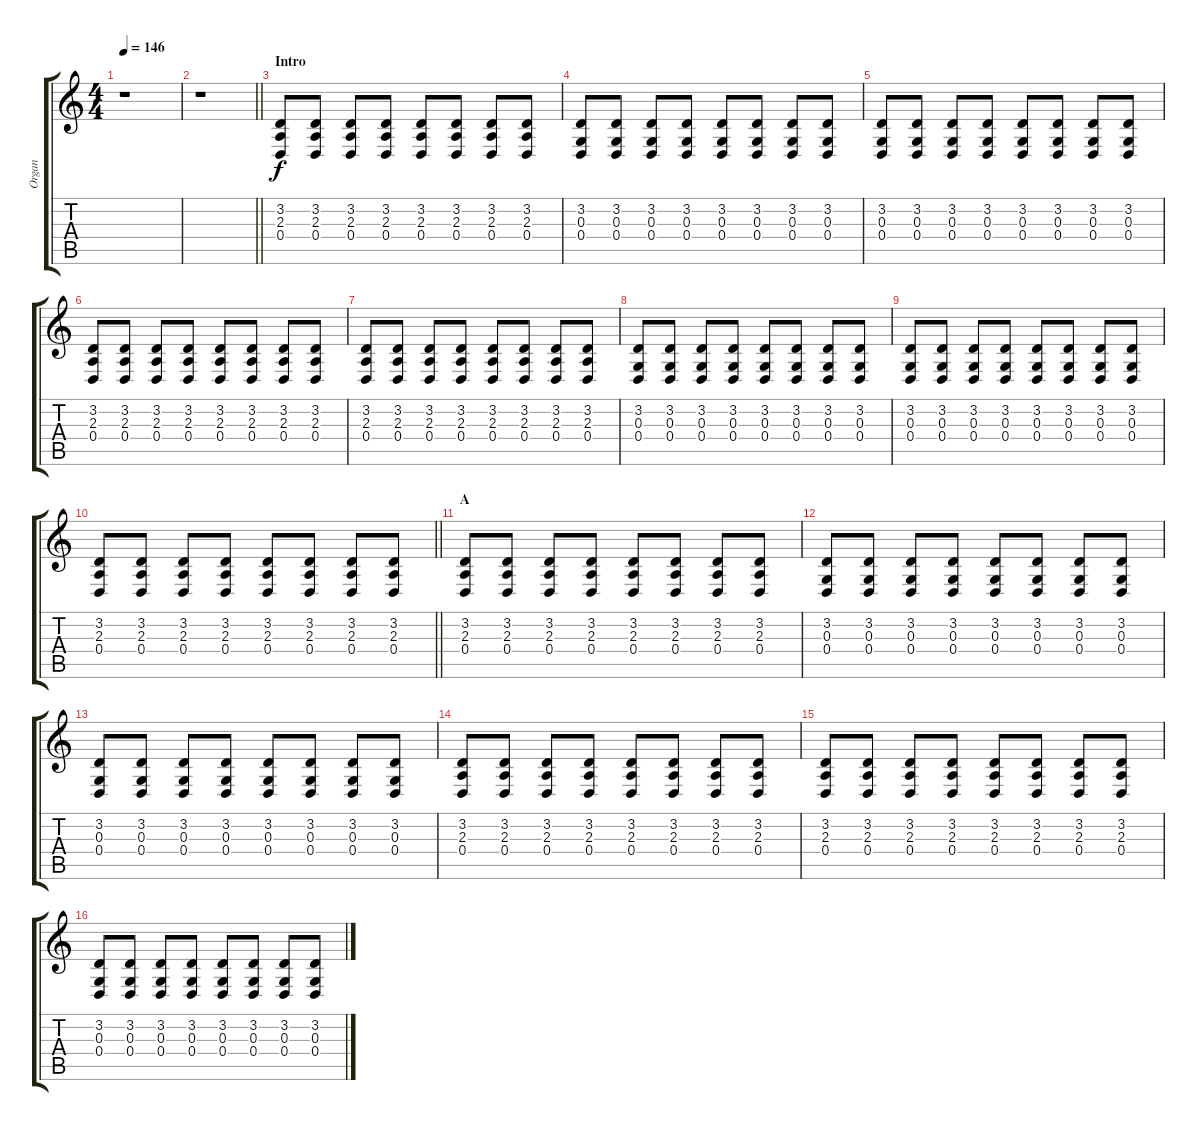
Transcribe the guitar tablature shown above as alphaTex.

\track ("Organ" "Organ") {instrument churchorgan}
\staff {score tabs}
\tuning (E4 B3 G3 D3 A2 E2) {hide}
\ts (4 4)
\tempo 146
\clef g2
\ks c
r.1{dy f instrument churchorgan} |
\barLineRight lightlight
r.1 |
\section ("" "Intro")
(3.2 2.3 0.4).8 (3.2 2.3 0.4).8 (3.2 2.3 0.4).8 (3.2 2.3 0.4).8 (3.2 2.3 0.4).8 (3.2 2.3 0.4).8 (3.2 2.3 0.4).8 (3.2 2.3 0.4).8 |
(3.2 0.3 0.4).8 (3.2 0.3 0.4).8 (3.2 0.3 0.4).8 (3.2 0.3 0.4).8 (3.2 0.3 0.4).8 (3.2 0.3 0.4).8 (3.2 0.3 0.4).8 (3.2 0.3 0.4).8 |
(3.2 0.3 0.4).8 (3.2 0.3 0.4).8 (3.2 0.3 0.4).8 (3.2 0.3 0.4).8 (3.2 0.3 0.4).8 (3.2 0.3 0.4).8 (3.2 0.3 0.4).8 (3.2 0.3 0.4).8 |
(3.2 2.3 0.4).8 (3.2 2.3 0.4).8 (3.2 2.3 0.4).8 (3.2 2.3 0.4).8 (3.2 2.3 0.4).8 (3.2 2.3 0.4).8 (3.2 2.3 0.4).8 (3.2 2.3 0.4).8 |
(3.2 2.3 0.4).8 (3.2 2.3 0.4).8 (3.2 2.3 0.4).8 (3.2 2.3 0.4).8 (3.2 2.3 0.4).8 (3.2 2.3 0.4).8 (3.2 2.3 0.4).8 (3.2 2.3 0.4).8 |
(3.2 0.3 0.4).8 (3.2 0.3 0.4).8 (3.2 0.3 0.4).8 (3.2 0.3 0.4).8 (3.2 0.3 0.4).8 (3.2 0.3 0.4).8 (3.2 0.3 0.4).8 (3.2 0.3 0.4).8 |
(3.2 0.3 0.4).8 (3.2 0.3 0.4).8 (3.2 0.3 0.4).8 (3.2 0.3 0.4).8 (3.2 0.3 0.4).8 (3.2 0.3 0.4).8 (3.2 0.3 0.4).8 (3.2 0.3 0.4).8 |
\barLineRight lightlight
(3.2 2.3 0.4).8 (3.2 2.3 0.4).8 (3.2 2.3 0.4).8 (3.2 2.3 0.4).8 (3.2 2.3 0.4).8 (3.2 2.3 0.4).8 (3.2 2.3 0.4).8 (3.2 2.3 0.4).8 |
\section ("" "A")
(3.2 2.3 0.4).8 (3.2 2.3 0.4).8 (3.2 2.3 0.4).8 (3.2 2.3 0.4).8 (3.2 2.3 0.4).8 (3.2 2.3 0.4).8 (3.2 2.3 0.4).8 (3.2 2.3 0.4).8 |
(3.2 0.3 0.4).8 (3.2 0.3 0.4).8 (3.2 0.3 0.4).8 (3.2 0.3 0.4).8 (3.2 0.3 0.4).8 (3.2 0.3 0.4).8 (3.2 0.3 0.4).8 (3.2 0.3 0.4).8 |
(3.2 0.3 0.4).8 (3.2 0.3 0.4).8 (3.2 0.3 0.4).8 (3.2 0.3 0.4).8 (3.2 0.3 0.4).8 (3.2 0.3 0.4).8 (3.2 0.3 0.4).8 (3.2 0.3 0.4).8 |
(3.2 2.3 0.4).8 (3.2 2.3 0.4).8 (3.2 2.3 0.4).8 (3.2 2.3 0.4).8 (3.2 2.3 0.4).8 (3.2 2.3 0.4).8 (3.2 2.3 0.4).8 (3.2 2.3 0.4).8 |
(3.2 2.3 0.4).8 (3.2 2.3 0.4).8 (3.2 2.3 0.4).8 (3.2 2.3 0.4).8 (3.2 2.3 0.4).8 (3.2 2.3 0.4).8 (3.2 2.3 0.4).8 (3.2 2.3 0.4).8 |
(3.2 0.3 0.4).8 (3.2 0.3 0.4).8 (3.2 0.3 0.4).8 (3.2 0.3 0.4).8 (3.2 0.3 0.4).8 (3.2 0.3 0.4).8 (3.2 0.3 0.4).8 (3.2 0.3 0.4).8
